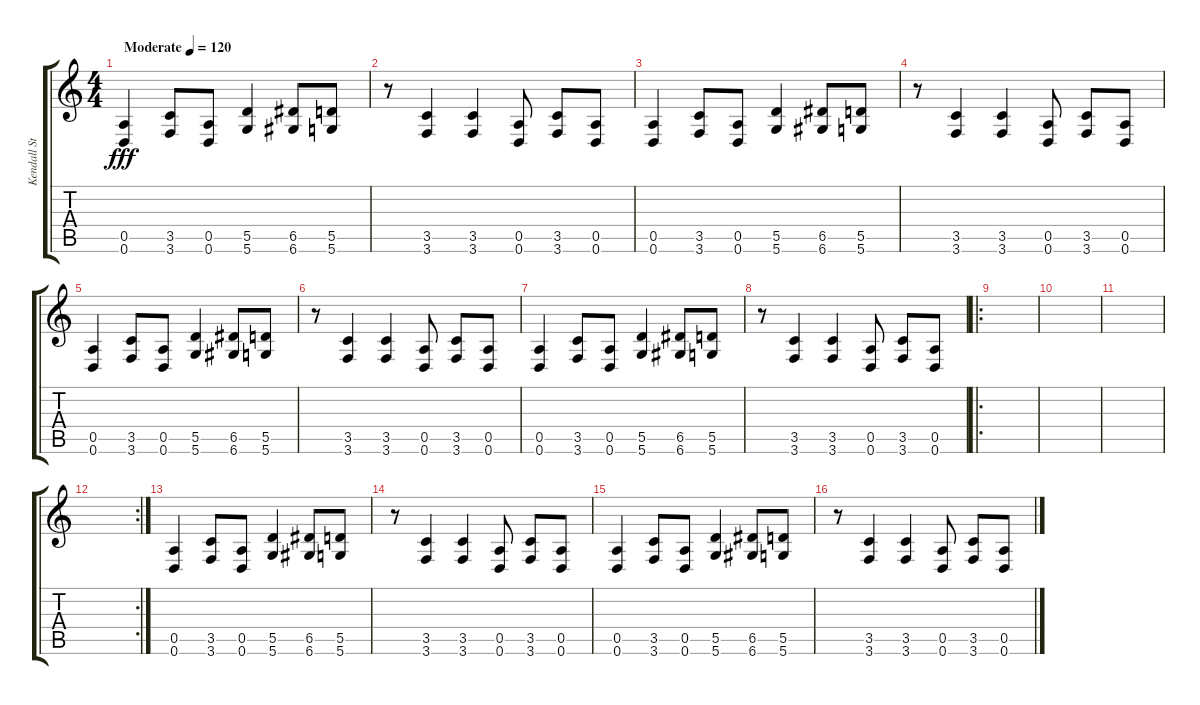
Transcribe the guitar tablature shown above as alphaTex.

\track ("Kendall Stearns" "Kendall St") {instrument distortionguitar}
\staff {score tabs}
\tuning (E4 B3 G3 D3 A2 D2) {hide}
\ts (4 4)
\tempo (120 "Moderate")
\clef g2
\ks c
(0.5 0.6).4{dy fff instrument distortionguitar} (3.5 3.6).8 (0.5 0.6).8 (5.5 5.6).4 (6.5 6.6).8 (5.5 5.6).8 |
r.8 (3.5 3.6).4 (3.5 3.6).4 (0.5 0.6).8 (3.5 3.6).8 (0.5 0.6).8 |
(0.5 0.6).4 (3.5 3.6).8 (0.5 0.6).8 (5.5 5.6).4 (6.5 6.6).8 (5.5 5.6).8 |
r.8 (3.5 3.6).4 (3.5 3.6).4 (0.5 0.6).8 (3.5 3.6).8 (0.5 0.6).8 |
(0.5 0.6).4 (3.5 3.6).8 (0.5 0.6).8 (5.5 5.6).4 (6.5 6.6).8 (5.5 5.6).8 |
r.8 (3.5 3.6).4 (3.5 3.6).4 (0.5 0.6).8 (3.5 3.6).8 (0.5 0.6).8 |
(0.5 0.6).4 (3.5 3.6).8 (0.5 0.6).8 (5.5 5.6).4 (6.5 6.6).8 (5.5 5.6).8 |
r.8 (3.5 3.6).4 (3.5 3.6).4 (0.5 0.6).8 (3.5 3.6).8 (0.5 0.6).8 |
\ro
|
|
|
\rc 2
|
(0.5 0.6).4 (3.5 3.6).8 (0.5 0.6).8 (5.5 5.6).4 (6.5 6.6).8 (5.5 5.6).8 |
r.8 (3.5 3.6).4 (3.5 3.6).4 (0.5 0.6).8 (3.5 3.6).8 (0.5 0.6).8 |
(0.5 0.6).4 (3.5 3.6).8 (0.5 0.6).8 (5.5 5.6).4 (6.5 6.6).8 (5.5 5.6).8 |
r.8 (3.5 3.6).4 (3.5 3.6).4 (0.5 0.6).8 (3.5 3.6).8 (0.5 0.6).8
